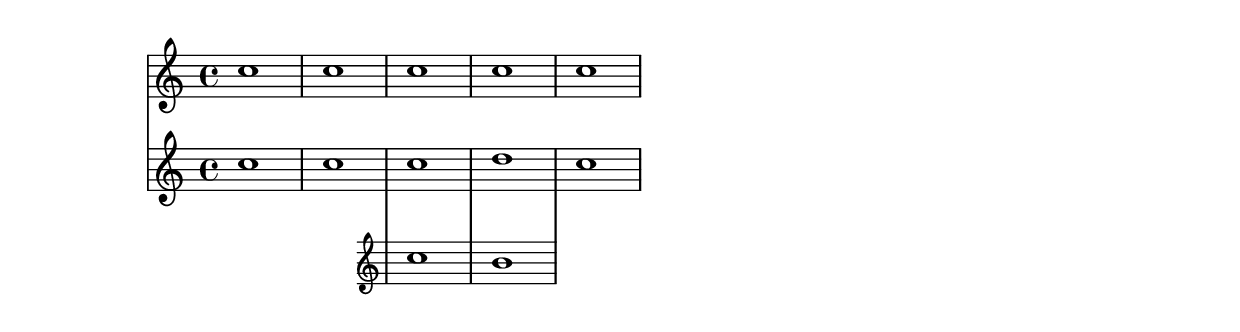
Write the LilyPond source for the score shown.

%% DO NOT EDIT this file manually; it is automatically
%% generated from LSR http://lsr.dsi.unimi.it
%% Make any changes in LSR itself, or in Documentation/snippets/new/ ,
%% and then run scripts/auxiliar/makelsr.py
%%
%% This file is in the public domain.
\version "2.14.2"

\header {
%% Translation of GIT committish: 85394d425536d267ed0cb71d17023849f1611180
  texidocfr = "
Vous pouvez ajouter une nouvelle portée, éventuellement de manière
temporaire, après le début d'un morceau.

"
  doctitlefr = "Ajout d'une portée supplémentaire"


  lsrtags = "contexts-and-engravers, staff-notation, really-simple"


%% Translation of GIT committish: b482c3e5b56c3841a88d957e0ca12964bd3e64fa
  texidoces = "
Se puede añadir (posiblemente de forma temporal) un pentagrama
nuevo una vez que la pieza ha comenzado.

"
  doctitlees = "Añadir un pentagrama nuevo"

  texidoc = "
An extra staff can be added (possibly temporarily) after the start of a
piece.

"
  doctitle = "Adding an extra staff"
} % begin verbatim


\score {
  <<
    \new Staff \relative c'' {
      c1 | c | c | c | c
    }
    \new StaffGroup \relative c'' {
      \new Staff {
        c1 | c
        <<
          {
            c1 | d
          }
          \new Staff {
            \once \override Staff.TimeSignature #'stencil = ##f
            c1 | b
          }
        >>
        c1
      }
    }
  >>
}

